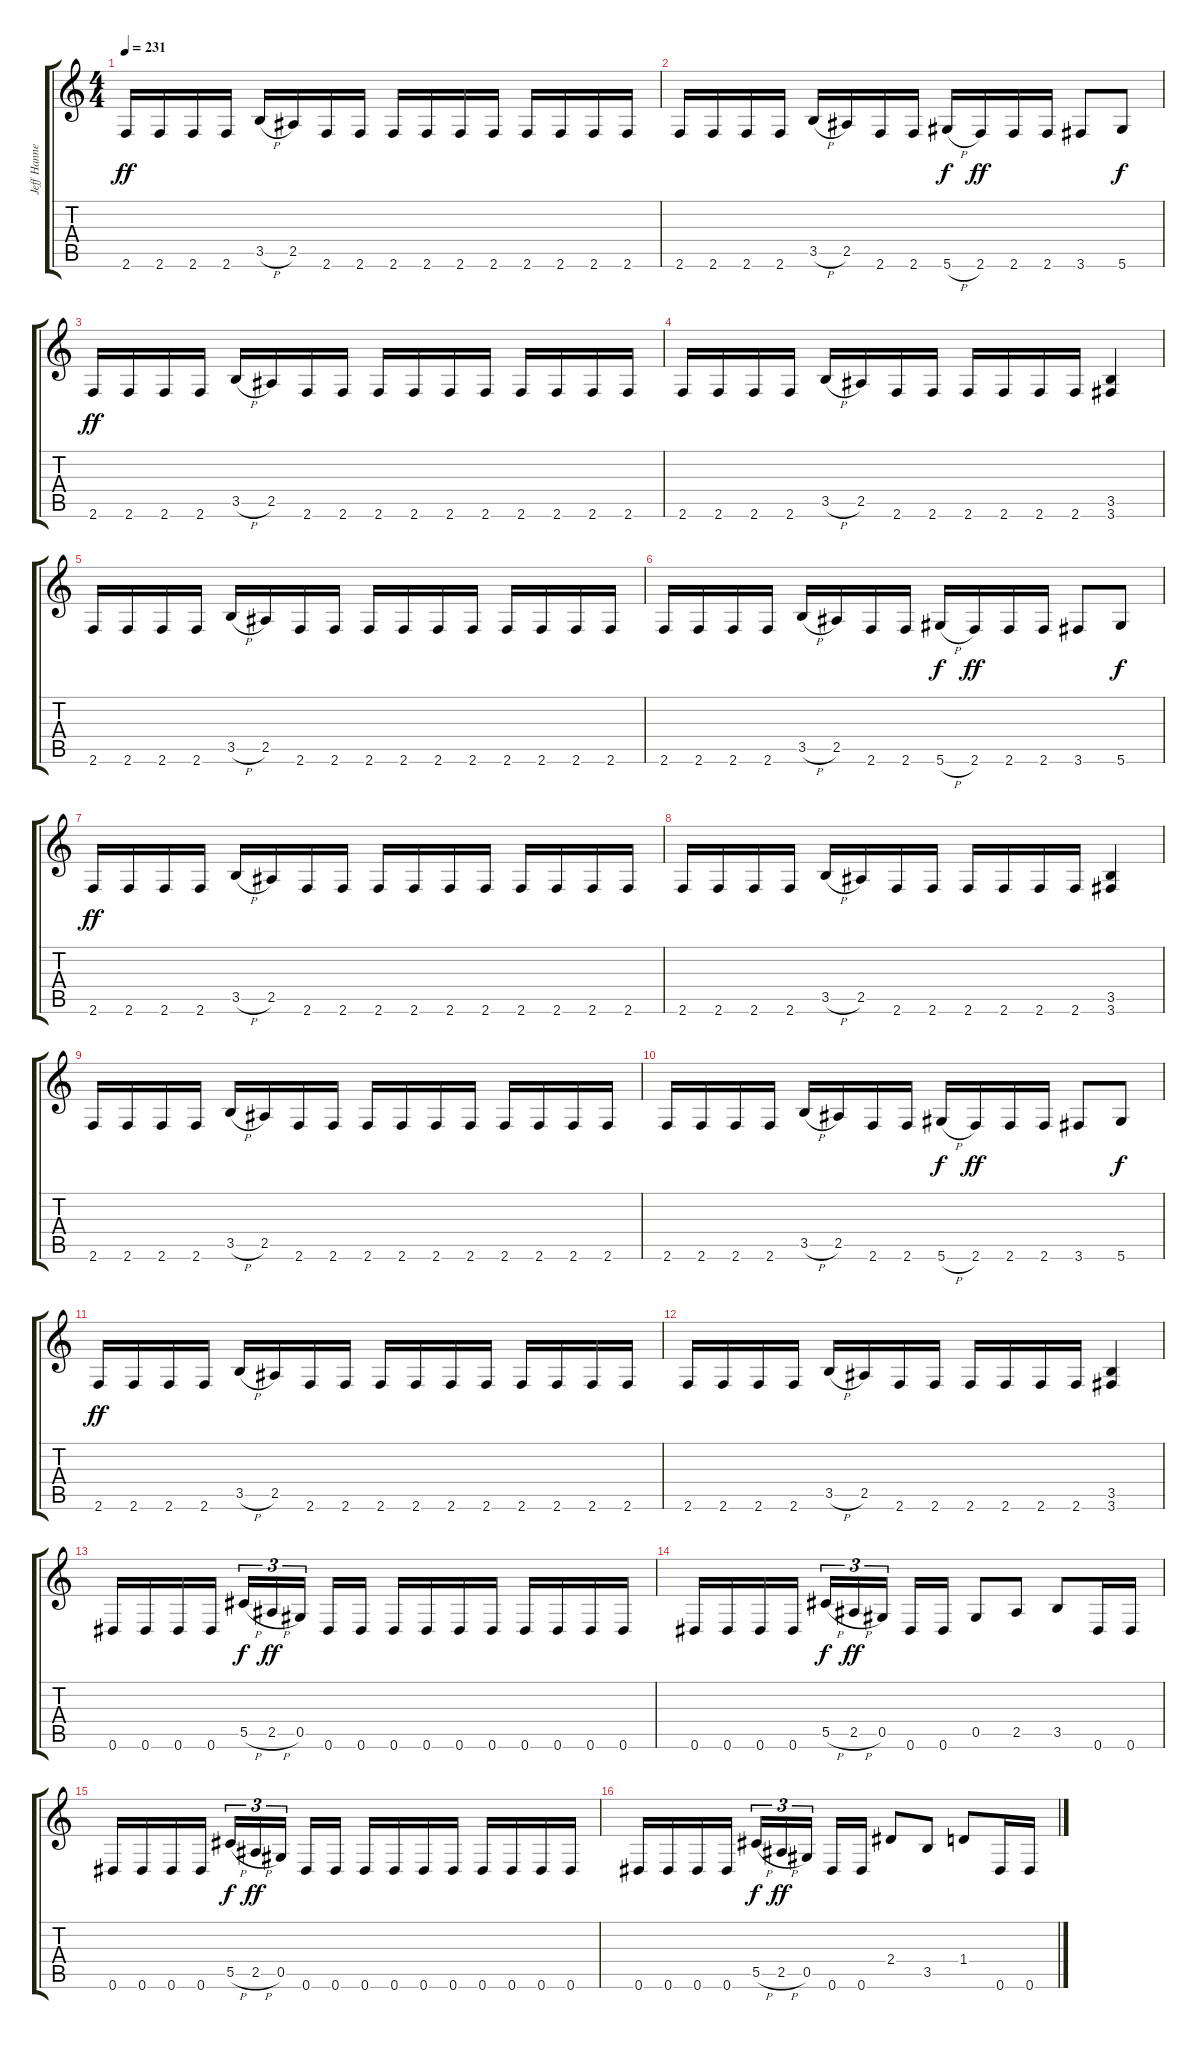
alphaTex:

\track ("Jeff Hanneman" "Jeff Hanne") {instrument distortionguitar}
\staff {score tabs}
\tuning (Eb4 Bb3 Gb3 Db3 Ab2 Eb2) {hide}
\ts (4 4)
\tempo 231
\clef g2
\ks c
2.6.16{dy ff} 2.6.16 2.6.16 2.6.16 3.5{h}.16 2.5.16 2.6.16 2.6.16 2.6.16 2.6.16 2.6.16 2.6.16 2.6.16 2.6.16 2.6.16 2.6.16 |
2.6.16 2.6.16 2.6.16 2.6.16 3.5{h}.16 2.5.16 2.6.16 2.6.16 5.6{h}.16{dy f} 2.6.16{dy ff} 2.6.16 2.6.16 3.6.8 5.6.8{dy f} |
2.6.16{dy ff} 2.6.16 2.6.16 2.6.16 3.5{h}.16 2.5.16 2.6.16 2.6.16 2.6.16 2.6.16 2.6.16 2.6.16 2.6.16 2.6.16 2.6.16 2.6.16 |
2.6.16 2.6.16 2.6.16 2.6.16 3.5{h}.16 2.5.16 2.6.16 2.6.16 2.6.16 2.6.16 2.6.16 2.6.16 (3.5 3.6).4 |
2.6.16 2.6.16 2.6.16 2.6.16 3.5{h}.16 2.5.16 2.6.16 2.6.16 2.6.16 2.6.16 2.6.16 2.6.16 2.6.16 2.6.16 2.6.16 2.6.16 |
2.6.16 2.6.16 2.6.16 2.6.16 3.5{h}.16 2.5.16 2.6.16 2.6.16 5.6{h}.16{dy f} 2.6.16{dy ff} 2.6.16 2.6.16 3.6.8 5.6.8{dy f} |
2.6.16{dy ff} 2.6.16 2.6.16 2.6.16 3.5{h}.16 2.5.16 2.6.16 2.6.16 2.6.16 2.6.16 2.6.16 2.6.16 2.6.16 2.6.16 2.6.16 2.6.16 |
2.6.16 2.6.16 2.6.16 2.6.16 3.5{h}.16 2.5.16 2.6.16 2.6.16 2.6.16 2.6.16 2.6.16 2.6.16 (3.5 3.6).4 |
2.6.16 2.6.16 2.6.16 2.6.16 3.5{h}.16 2.5.16 2.6.16 2.6.16 2.6.16 2.6.16 2.6.16 2.6.16 2.6.16 2.6.16 2.6.16 2.6.16 |
2.6.16 2.6.16 2.6.16 2.6.16 3.5{h}.16 2.5.16 2.6.16 2.6.16 5.6{h}.16{dy f} 2.6.16{dy ff} 2.6.16 2.6.16 3.6.8 5.6.8{dy f} |
2.6.16{dy ff} 2.6.16 2.6.16 2.6.16 3.5{h}.16 2.5.16 2.6.16 2.6.16 2.6.16 2.6.16 2.6.16 2.6.16 2.6.16 2.6.16 2.6.16 2.6.16 |
2.6.16 2.6.16 2.6.16 2.6.16 3.5{h}.16 2.5.16 2.6.16 2.6.16 2.6.16 2.6.16 2.6.16 2.6.16 (3.5 3.6).4 |
0.6.16 0.6.16 0.6.16 0.6.16 5.5{h}.16{tu (3 2) dy f} 2.5{h}.16{tu (3 2) dy ff} 0.5.16{tu (3 2)} 0.6.16 0.6.16 0.6.16 0.6.16 0.6.16 0.6.16 0.6.16 0.6.16 0.6.16 0.6.16 |
0.6.16 0.6.16 0.6.16 0.6.16 5.5{h}.16{tu (3 2) dy f} 2.5{h}.16{tu (3 2) dy ff} 0.5.16{tu (3 2)} 0.6.16 0.6.16 0.5.8 2.5.8 3.5.8 0.6.16 0.6.16 |
0.6.16 0.6.16 0.6.16 0.6.16 5.5{h}.16{tu (3 2) dy f} 2.5{h}.16{tu (3 2) dy ff} 0.5.16{tu (3 2)} 0.6.16 0.6.16 0.6.16 0.6.16 0.6.16 0.6.16 0.6.16 0.6.16 0.6.16 0.6.16 |
0.6.16 0.6.16 0.6.16 0.6.16 5.5{h}.16{tu (3 2) dy f} 2.5{h}.16{tu (3 2) dy ff} 0.5.16{tu (3 2)} 0.6.16 0.6.16 2.4.8 3.5.8 1.4.8 0.6.16 0.6.16
